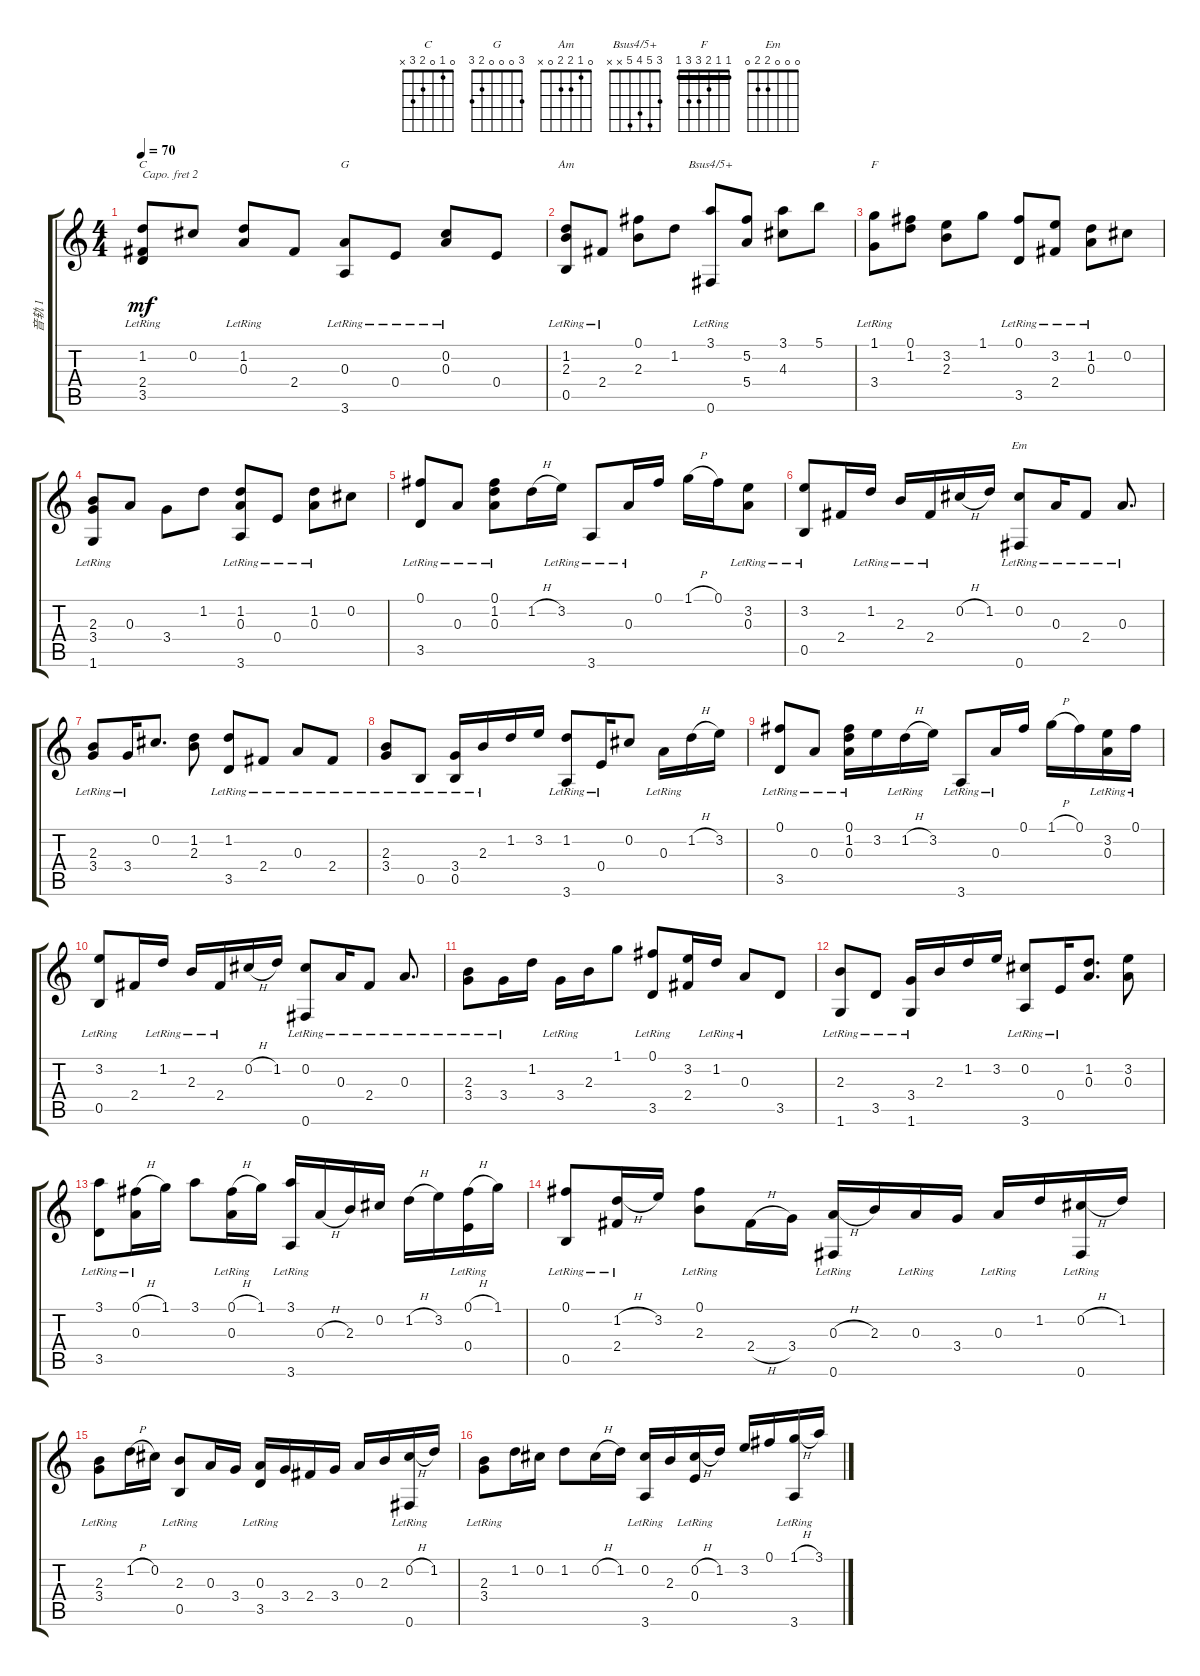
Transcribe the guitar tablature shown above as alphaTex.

\track ("音轨 1" "音轨 1") {instrument acousticguitarsteel}
\staff {score tabs}
\capo 2
\tuning (E4 B3 G3 D3 A2 E2) {hide}
\chord ("C" 0 1 0 2 3 x)
\chord ("G" 3 0 0 0 2 3)
\chord ("Am" 0 1 2 2 0 x)
\chord ("Bsus4/5+" 3 5 4 5 x x)
\chord ("F" 1 1 2 3 3 1) {barre 1}
\chord ("Em" 0 0 0 2 2 0)
\ts (4 4)
\tempo 70
\clef g2
\ks c
(1.2 2.4{lr} 3.5{lr}).8{ch "C" dy mf} 0.2.8 (1.2{lr} 0.3{lr}).8 2.4.8 (0.3{lr} 3.6{lr}).8{ch "G"} 0.4{lr}.8 (0.2{lr} 0.3{lr}).8 0.4.8 |
(1.2{lr} 2.3{lr} 0.5{lr}).8{ch "Am"} 2.4{lr}.8 (0.1 2.3).8 1.2.8 (3.1{lr} 0.6{lr}).8{ch "Bsus4/5+"} (5.2 5.4).8 (3.1 4.3).8 5.1.8 |
(1.1{lr} 3.4{lr}).8{ch "F"} (0.1 1.2).8 (3.2 2.3).8 1.1.8 (0.1{lr} 3.5{lr}).8 (3.2 2.4{lr}).8 (1.2 0.3{lr}).8 0.2.8 |
(2.3 3.4{lr} 1.6{lr}).8 0.3.8 3.4.8 1.2.8 (1.2{lr} 0.3{lr} 3.6{lr}).8 0.4{lr}.8 (1.2{lr} 0.3{lr}).8 0.2.8 |
(0.1{lr} 3.5{lr}).8 0.3{lr}.8 (0.1{lr} 1.2{lr} 0.3{lr}).8 1.2{h}.16 3.2{lr}.16 3.6{lr}.8 0.3{lr}.16 0.1.16 1.1{h}.16 0.1.16 (3.2{lr} 0.3{lr}).8 |
(3.2 0.5{lr}).8 2.4.16 1.2{lr}.16 2.3{lr}.16 2.4{lr}.16 0.2{h}.16 1.2.16 (0.2{lr} 0.6{lr}).8{ch "Em"} 0.3{lr}.16 2.4{lr}.8 0.3{lr}.8{d} |
(2.3{lr} 3.4).8 3.4{lr}.16 0.2.8{d} (1.2 2.3).8 (1.2{lr} 3.5{lr}).8 2.4{lr}.8 0.3{lr}.8 2.4{lr}.8 |
(2.3{lr} 3.4{lr}).8 0.5{lr}.8 (3.4{lr} 0.5{lr}).16 2.3{lr}.16 1.2.16 3.2.16 (1.2 3.6{lr}).8 0.4{lr}.16 0.2.8 0.3{lr}.16 1.2{h}.16 3.2.16 |
(0.1{lr} 3.5{lr}).8 0.3{lr}.8 (0.1{lr} 1.2{lr} 0.3{lr}).16 3.2.16 1.2{h lr}.16 3.2.16 3.6{lr}.8 0.3{lr}.16 0.1.16 1.1{h}.16 0.1.16 (3.2{lr} 0.3{lr}).16 0.1{lr}.16 |
(3.2 0.5{lr}).8 2.4.16 1.2{lr}.16 2.3{lr}.16 2.4{lr}.16 0.2{h}.16 1.2.16 (0.2{lr} 0.6{lr}).8 0.3{lr}.16 2.4{lr}.8 0.3{lr}.8{d} |
(2.3{lr} 3.4{lr}).8 3.4{lr}.16 1.2.16 3.4{lr}.16 2.3.16 1.1.8 (0.1{lr} 3.5{lr}).8 (3.2 2.4).16 1.2{lr}.16 0.3{lr}.8 3.5.8 |
(2.3{lr} 1.6{lr}).8 3.5{lr}.8 (3.4 1.6{lr}).16 2.3.16 1.2.16 3.2.16 (0.2 3.6{lr}).8 0.4{lr}.16 (1.2 0.3).8{d} (3.2 0.3).8 |
(3.1 3.5{lr}).8 (0.1{h} 0.3{lr}).16 1.1.16 3.1.8 (0.1{h} 0.3{lr}).16 1.1.16 (3.1{lr} 3.6{lr}).16 0.3{h}.16 2.3.16 0.2.16 1.2{h}.16 3.2.16 (0.1{h} 0.4{lr}).16 1.1.16 |
(0.1{lr} 0.5{lr}).8 (1.2{h} 2.4{lr}).16 3.2.16 (0.1{lr} 2.3{lr}).8 2.4{h}.16 3.4.16 (0.3{h} 0.6{lr}).16 2.3.16 0.3{lr}.16 3.4.16 0.3{lr}.16 1.2.16 (0.2{h} 0.6{lr}).16 1.2.16 |
(2.3{lr} 3.4{lr}).8 1.2{h}.16 0.2.16 (2.3 0.5{lr}).8 0.3.16 3.4.16 (0.3{lr} 3.5{lr}).16 3.4.16 2.4.16 3.4.16 0.3.16 2.3.16 (0.2{h} 0.6{lr}).16 1.2.16 |
(2.3{lr} 3.4{lr}).8 1.2.16 0.2.16 1.2.8 0.2{h}.16 1.2.16 (0.2 3.6{lr}).16 2.3.16 (0.2{h} 0.4{lr}).16 1.2.16 3.2.16 0.1.16 (1.1{h} 3.6{lr}).16 3.1.16
